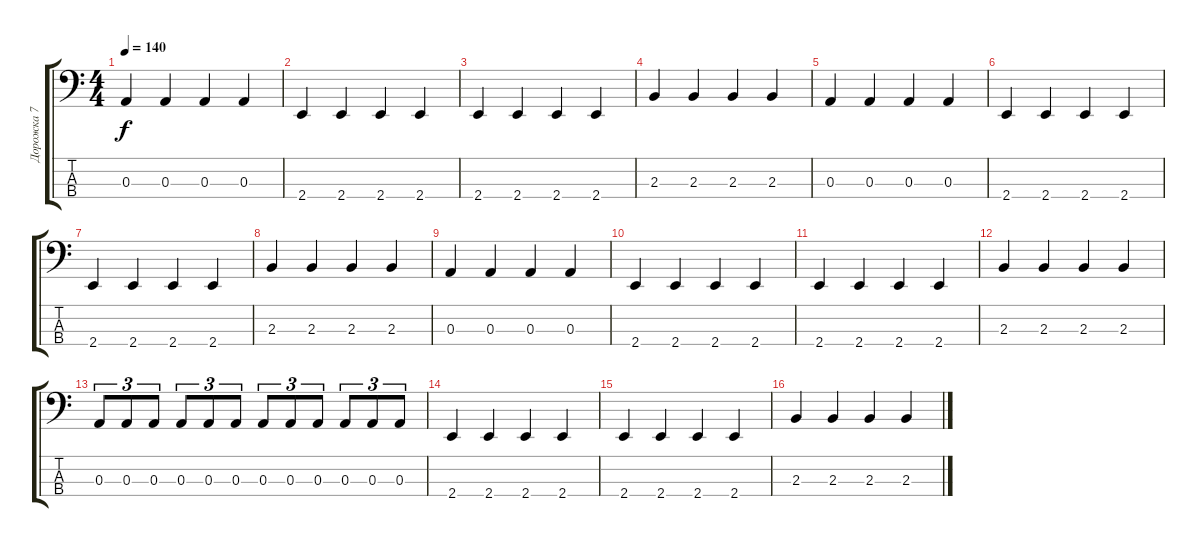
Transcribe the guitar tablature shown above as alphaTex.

\track ("Дорожка 7" "Дорожка 7") {instrument electricbassfinger}
\staff {score tabs}
\tuning (G2 D2 A1 D1) {hide}
\ts (4 4)
\tempo 140
\clef f4
\ks c
0.3.4{dy f} 0.3.4 0.3.4 0.3.4 |
2.4.4 2.4.4 2.4.4 2.4.4 |
2.4.4 2.4.4 2.4.4 2.4.4 |
2.3.4 2.3.4 2.3.4 2.3.4 |
0.3.4 0.3.4 0.3.4 0.3.4 |
2.4.4 2.4.4 2.4.4 2.4.4 |
2.4.4 2.4.4 2.4.4 2.4.4 |
2.3.4 2.3.4 2.3.4 2.3.4 |
0.3.4 0.3.4 0.3.4 0.3.4 |
2.4.4 2.4.4 2.4.4 2.4.4 |
2.4.4 2.4.4 2.4.4 2.4.4 |
2.3.4 2.3.4 2.3.4 2.3.4 |
0.3.8{tu (3 2)} 0.3.8{tu (3 2)} 0.3.8{tu (3 2)} 0.3.8{tu (3 2)} 0.3.8{tu (3 2)} 0.3.8{tu (3 2)} 0.3.8{tu (3 2)} 0.3.8{tu (3 2)} 0.3.8{tu (3 2)} 0.3.8{tu (3 2)} 0.3.8{tu (3 2)} 0.3.8{tu (3 2)} |
2.4.4 2.4.4 2.4.4 2.4.4 |
2.4.4 2.4.4 2.4.4 2.4.4 |
2.3.4 2.3.4 2.3.4 2.3.4
